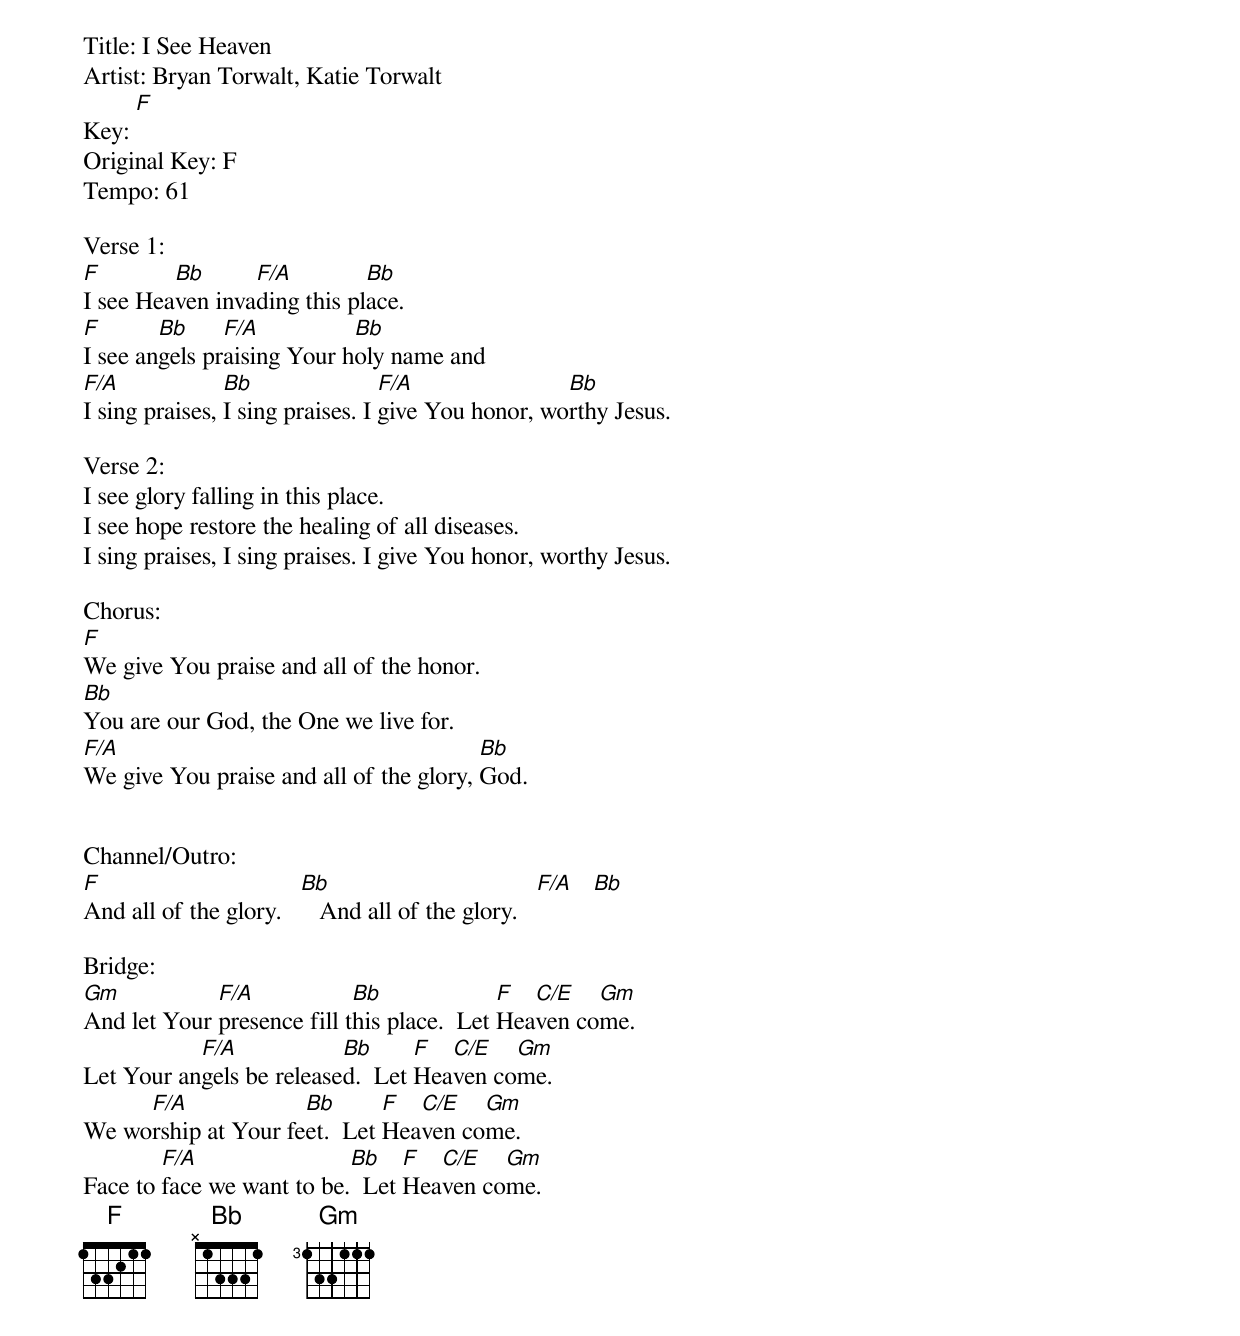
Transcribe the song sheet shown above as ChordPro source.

Title: I See Heaven
Artist: Bryan Torwalt, Katie Torwalt
Key: [F]
Original Key: F
Tempo: 61

Verse 1:
[F]I see Hea[Bb]ven inva[F/A]ding this pl[Bb]ace.
[F]I see an[Bb]gels pr[F/A]aising Your h[Bb]oly name and
[F/A]I sing praises, [Bb]I sing praises. I [F/A]give You honor, wo[Bb]rthy Jesus.

Verse 2:
I see glory falling in this place.
I see hope restore the healing of all diseases.
I sing praises, I sing praises. I give You honor, worthy Jesus.

Chorus:
[F]We give You praise and all of the honor.
[Bb]You are our God, the One we live for.
[F/A]We give You praise and all of the glory, [Bb]God.


Channel/Outro:
[F]And all of the glory.   [Bb]   And all of the glory.   [F/A]   [Bb]

Bridge:
[Gm]And let Your [F/A]presence fill t[Bb]his place.  Let [F]Hea[C/E]ven co[Gm]me.
Let Your an[F/A]gels be release[Bb]d.  Let [F]Hea[C/E]ven co[Gm]me.
We wo[F/A]rship at Your fe[Bb]et.  Let [F]Hea[C/E]ven co[Gm]me.
Face to [F/A]face we want to be.[Bb]  Let [F]Hea[C/E]ven co[Gm]me.
